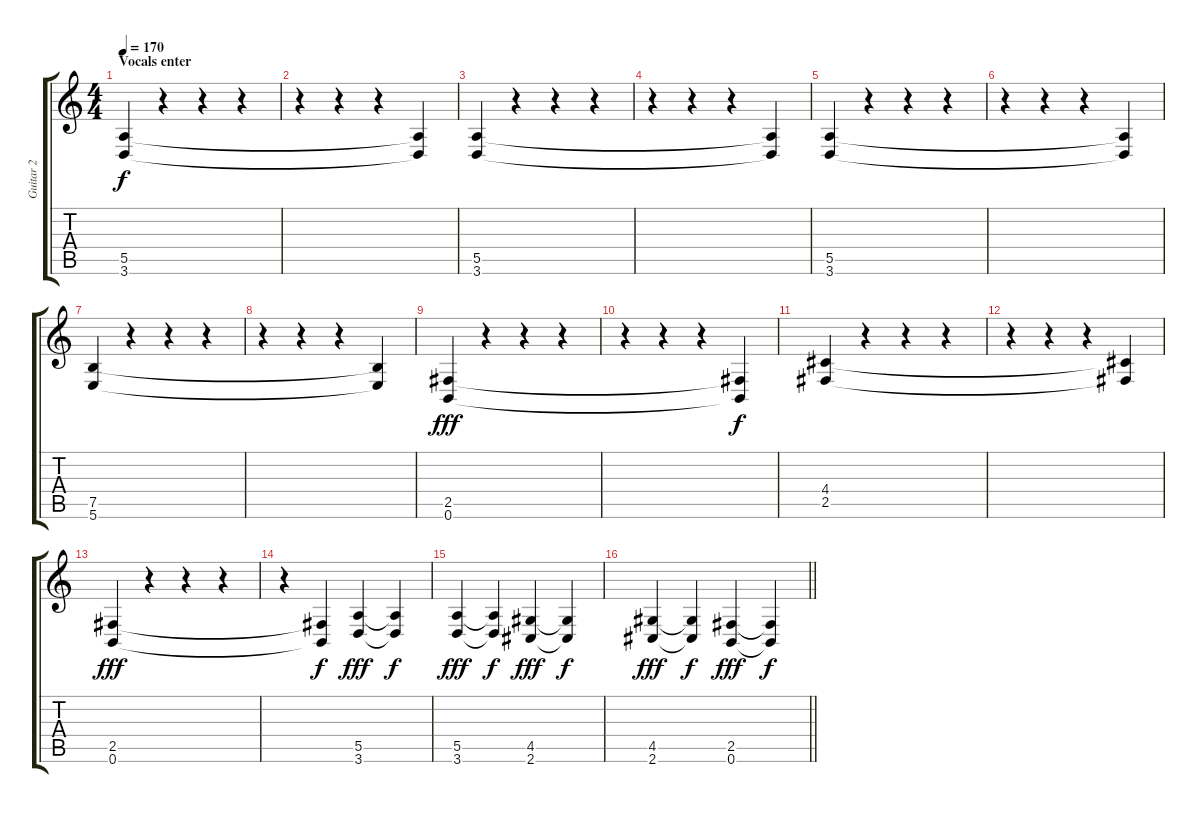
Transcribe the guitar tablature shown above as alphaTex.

\track ("Guitar 2" "Guitar 2") {instrument overdrivenguitar}
\staff {score tabs}
\tuning (B3 Gb3 D3 A2 E2 B1) {hide}
\ts (4 4)
\section ("" "Vocals enter")
\tempo 170
\clef g2
\ks c
(5.5 3.6).4{dy f} r.4 r.4 r.4 |
r.4 r.4 r.4 (5.5{t} 3.6{t}).4 |
(5.5 3.6).4 r.4 r.4 r.4 |
r.4 r.4 r.4 (5.5{t} 3.6{t}).4 |
(5.5 3.6).4 r.4 r.4 r.4 |
r.4 r.4 r.4 (5.5{t} 3.6{t}).4 |
(7.5 5.6).4 r.4 r.4 r.4 |
r.4 r.4 r.4 (7.5{t} 5.6{t}).4 |
(2.5 0.6).4{dy fff} r.4 r.4 r.4 |
r.4 r.4 r.4 (2.5{t} 0.6{t}).4{dy f} |
(4.4 2.5).4 r.4 r.4 r.4 |
r.4 r.4 r.4 (4.4{t} 2.5{t}).4 |
(2.5 0.6).4{dy fff} r.4 r.4 r.4 |
r.4 (2.5{t} 0.6{t}).4{dy f} (5.5 3.6).4{dy fff} (5.5{t} 3.6{t}).4{dy f} |
(5.5 3.6).4{dy fff} (5.5{t} 3.6{t}).4{dy f} (4.5 2.6).4{dy fff} (4.5{t} 2.6{t}).4{dy f} |
\barLineRight lightlight
(4.5 2.6).4{dy fff} (4.5{t} 2.6{t}).4{dy f} (2.5 0.6).4{dy fff} (2.5{t} 0.6{t}).4{dy f}
